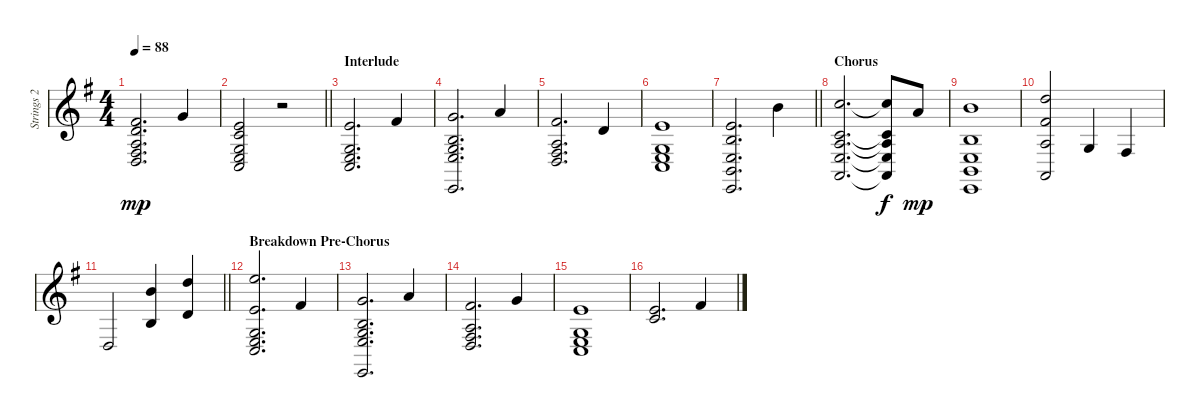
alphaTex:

\track ("Strings 2" "Strings 2") {instrument stringensemble2}
\staff {score}
\tuning (E4 B3 G3 D3 A2 E2) {hide}
\ts (4 4)
\tempo 88
\clef g2
\ks eminor
(2.1 3.2 2.3 4.4 5.5).2{d dy mp} 3.1.4 |
\barLineRight lightlight
(0.1 1.2 0.3 2.4 3.5).2 r.2 |
\section ("" "Interlude")
(0.1 0.3 2.4 3.5).2{d} 2.1.4 |
(3.1 0.2 0.3 2.4 0.6).2{d} 5.1.4 |
(2.1 2.3 4.4 5.5).2{d} 3.2.4 |
(0.1 0.3 2.4 3.5).1 |
\barLineRight lightlight
(0.1 0.2 2.4 2.5 0.6).2{d} 7.1.4 |
\section ("" "Chorus")
(8.1 1.2 2.3 2.4 0.5).2{d} (8.1{t} 1.2{t} 2.3{t} 2.4{t} 0.5{t}).8{dy f} 5.1.8{dy mp} |
(7.1 0.2 2.4 2.5 0.6).1 |
(10.1 7.2 2.3 0.5).2 0.3.4 4.4.4 |
\barLineRight lightlight
0.4.2 (7.1 0.2).4 (10.1 3.2).4 |
\section ("" "Breakdown Pre-Chorus")
(12.1 5.2 0.3 2.4 3.5).2{d} 2.1.4 |
(3.1 0.2 0.3 2.4 0.6).2{d} 5.1.4 |
(2.1 2.3 4.4 5.5).2{d} 3.1.4 |
(0.1 0.3 2.4 3.5).1 |
(0.1 1.2).2{d} 2.1.4
